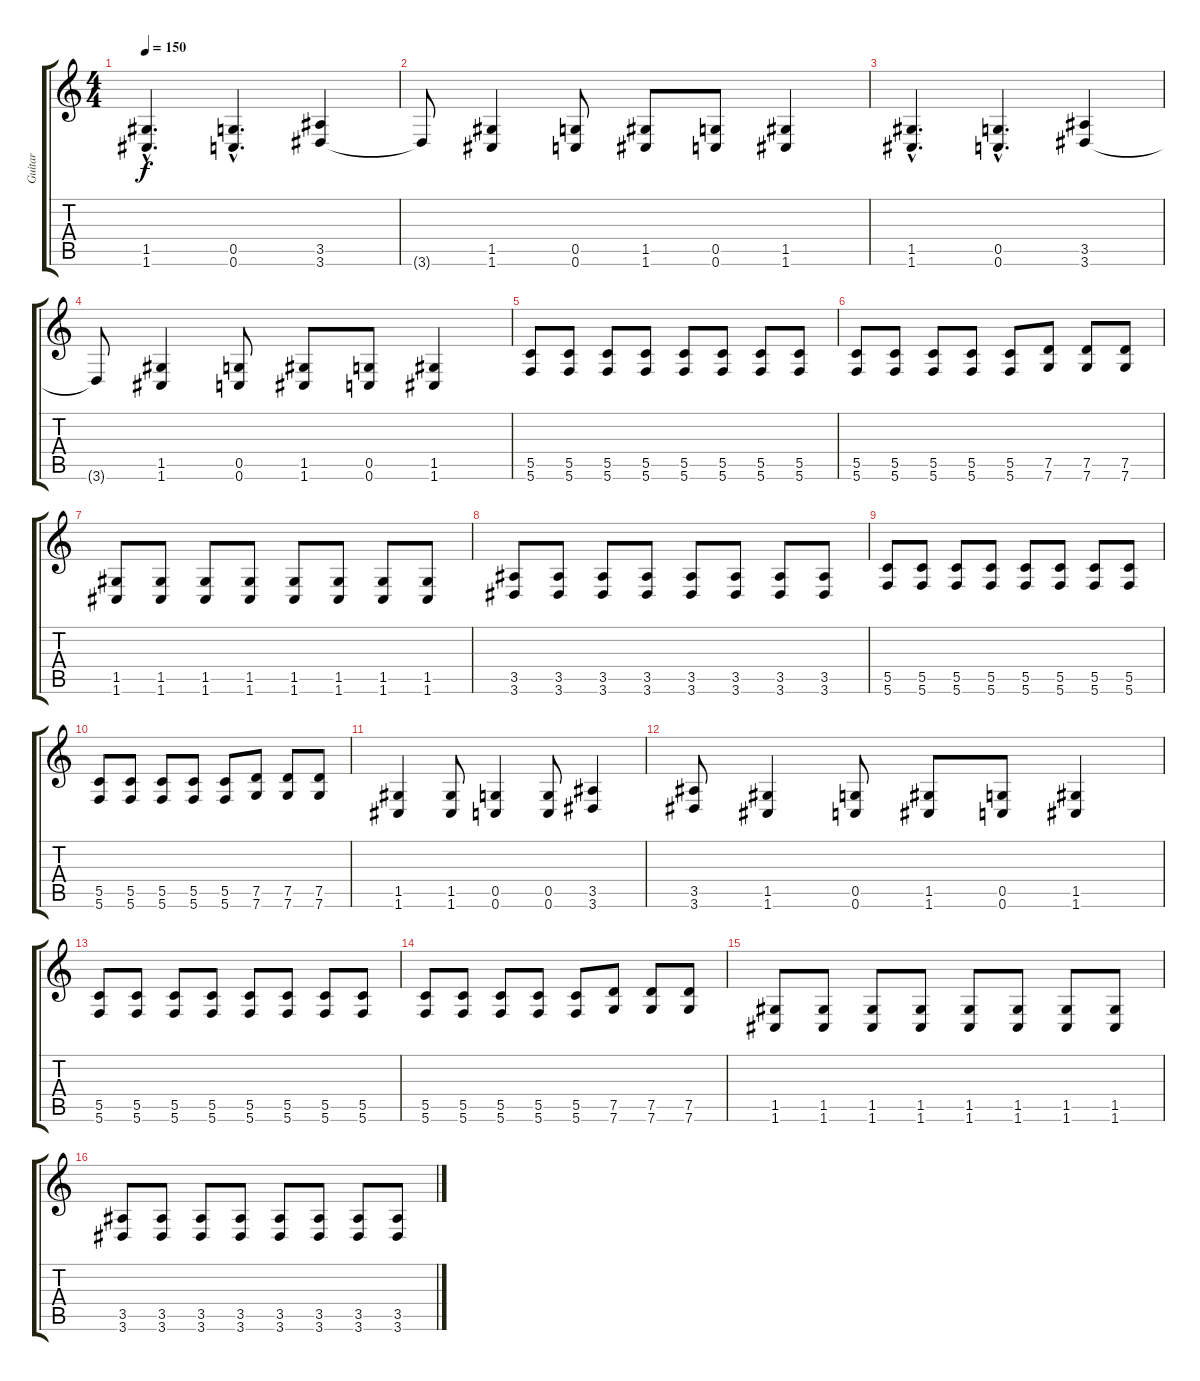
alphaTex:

\track ("Guitar" "Guitar") {instrument distortionguitar}
\staff {score tabs}
\tuning (D4 A3 F3 C3 G2 C2) {hide}
\ts (4 4)
\tempo 150
\clef g2
\ks c
(1.5{hac} 1.6{hac}).4{d dy f} (0.5{hac} 0.6{hac}).4{d} (3.5 3.6).4 |
3.6{t}.8 (1.5 1.6).4 (0.5 0.6).8 (1.5 1.6).8 (0.5 0.6).8 (1.5 1.6).4 |
(1.5{hac} 1.6{hac}).4{d} (0.5{hac} 0.6{hac}).4{d} (3.5 3.6).4 |
3.6{t}.8 (1.5 1.6).4 (0.5 0.6).8 (1.5 1.6).8 (0.5 0.6).8 (1.5 1.6).4 |
(5.5 5.6).8 (5.5 5.6).8 (5.5 5.6).8 (5.5 5.6).8 (5.5 5.6).8 (5.5 5.6).8 (5.5 5.6).8 (5.5 5.6).8 |
(5.5 5.6).8 (5.5 5.6).8 (5.5 5.6).8 (5.5 5.6).8 (5.5 5.6).8 (7.5 7.6).8 (7.5 7.6).8 (7.5 7.6).8 |
(1.5 1.6).8 (1.5 1.6).8 (1.5 1.6).8 (1.5 1.6).8 (1.5 1.6).8 (1.5 1.6).8 (1.5 1.6).8 (1.5 1.6).8 |
(3.5 3.6).8 (3.5 3.6).8 (3.5 3.6).8 (3.5 3.6).8 (3.5 3.6).8 (3.5 3.6).8 (3.5 3.6).8 (3.5 3.6).8 |
(5.5 5.6).8 (5.5 5.6).8 (5.5 5.6).8 (5.5 5.6).8 (5.5 5.6).8 (5.5 5.6).8 (5.5 5.6).8 (5.5 5.6).8 |
(5.5 5.6).8 (5.5 5.6).8 (5.5 5.6).8 (5.5 5.6).8 (5.5 5.6).8 (7.5 7.6).8 (7.5 7.6).8 (7.5 7.6).8 |
(1.5 1.6).4 (1.5 1.6).8 (0.5 0.6).4 (0.5 0.6).8 (3.5 3.6).4 |
(3.5 3.6).8 (1.5 1.6).4 (0.5 0.6).8 (1.5 1.6).8 (0.5 0.6).8 (1.5 1.6).4 |
(5.5 5.6).8 (5.5 5.6).8 (5.5 5.6).8 (5.5 5.6).8 (5.5 5.6).8 (5.5 5.6).8 (5.5 5.6).8 (5.5 5.6).8 |
(5.5 5.6).8 (5.5 5.6).8 (5.5 5.6).8 (5.5 5.6).8 (5.5 5.6).8 (7.5 7.6).8 (7.5 7.6).8 (7.5 7.6).8 |
(1.5 1.6).8 (1.5 1.6).8 (1.5 1.6).8 (1.5 1.6).8 (1.5 1.6).8 (1.5 1.6).8 (1.5 1.6).8 (1.5 1.6).8 |
(3.5 3.6).8 (3.5 3.6).8 (3.5 3.6).8 (3.5 3.6).8 (3.5 3.6).8 (3.5 3.6).8 (3.5 3.6).8 (3.5 3.6).8
